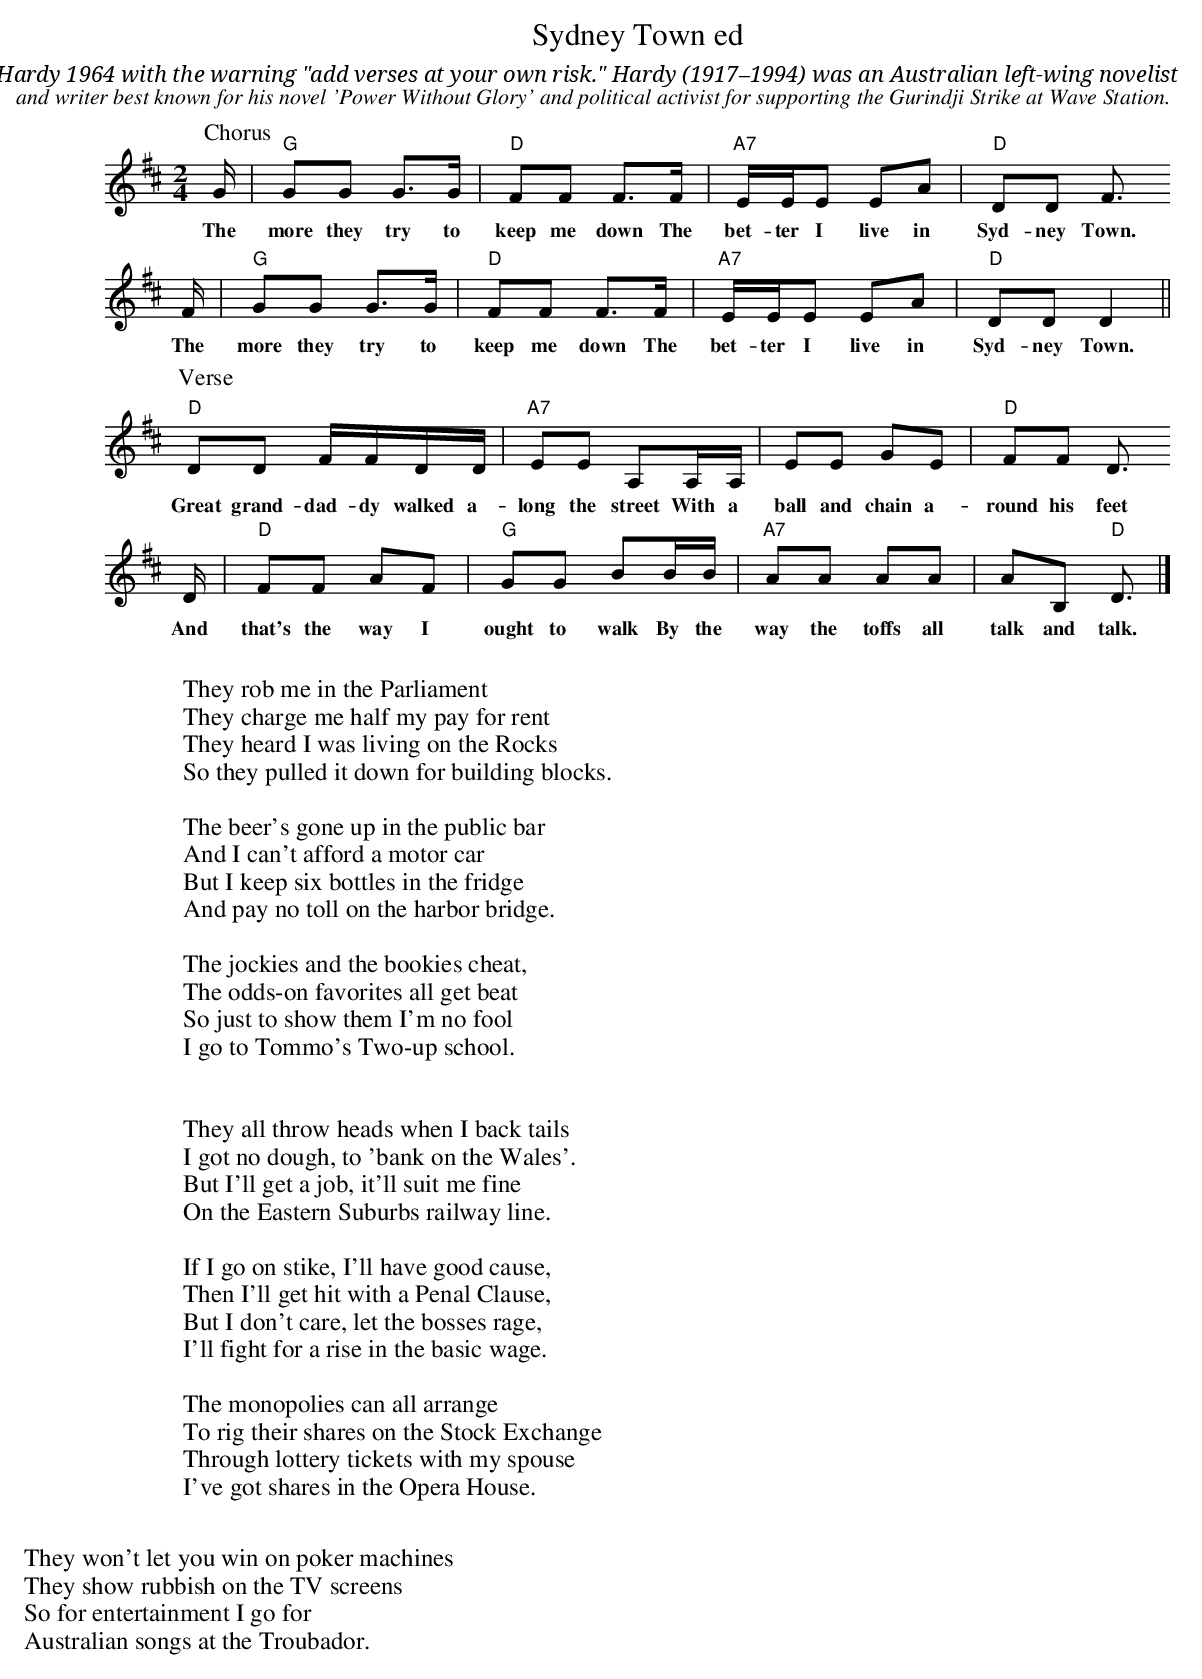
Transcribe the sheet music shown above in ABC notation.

X:1
T:Sydney Town ed
C:by Frank Hardy 1964 with the warning "add verses at your own risk." Hardy (1917–1994) was an Australian left-wing novelist
C:and writer best known for his novel 'Power Without Glory' and political activist for supporting the Gurindji Strike at Wave Station.
M:2/4
L:1/8
K:D
P:Chorus
G/|"G"GG G>G|"D"FF F>F|"A7"E/E/E EA|"D"DD F>
w:The more they try to keep me down The bet-ter I live in Syd-ney Town.
F|"G"GG G>G|"D"FF F>F|"A7"E/E/E EA|"D"DD D2||
w:The more they try to keep me down The bet-ter I live in Syd-ney Town.
P:Verse
"D"DD F/F/D/D/|"A7"EE A,A,/A,/|EE GE|"D"FF D>
w:Great grand-dad-dy walked a-long the street With a ball and chain a-round his feet
D|"D"FF AF|"G"GG BB/B/|"A7"AA AA|AB, "D"D3/2|]
w:And that's the way I ought to walk By the way the toffs all talk and talk.
W:
W:They rob me in the Parliament
W:They charge me half my pay for rent
W:They heard I was living on the Rocks
W:So they pulled it down for building blocks.
W:
W:The beer's gone up in the public bar
W:And I can't afford a motor car
W:But I keep six bottles in the fridge
W:And pay no toll on the harbor bridge.
W:
W:The jockies and the bookies cheat,
W:The odds-on favorites all get beat
W:So just to show them I'm no fool
W:I go to Tommo's Two-up school.
W:
W:
W:They all throw heads when I back tails
W:I got no dough, to 'bank on the Wales'.
W:But I'll get a job, it'll suit me fine
W:On the Eastern Suburbs railway line.
W:
W:If I go on stike, I'll have good cause,
W:Then I'll get hit with a Penal Clause,
W:But I don't care, let the bosses rage,
W:I'll fight for a rise in the basic wage.
W:
W:The monopolies can all arrange
W:To rig their shares on the Stock Exchange
W:Through lottery tickets with my spouse
W:I've got shares in the Opera House.
W:
W:They won't let you win on poker machines
W:They show rubbish on the TV screens
W:So for entertainment I go for
W:Australian songs at the Troubador.
